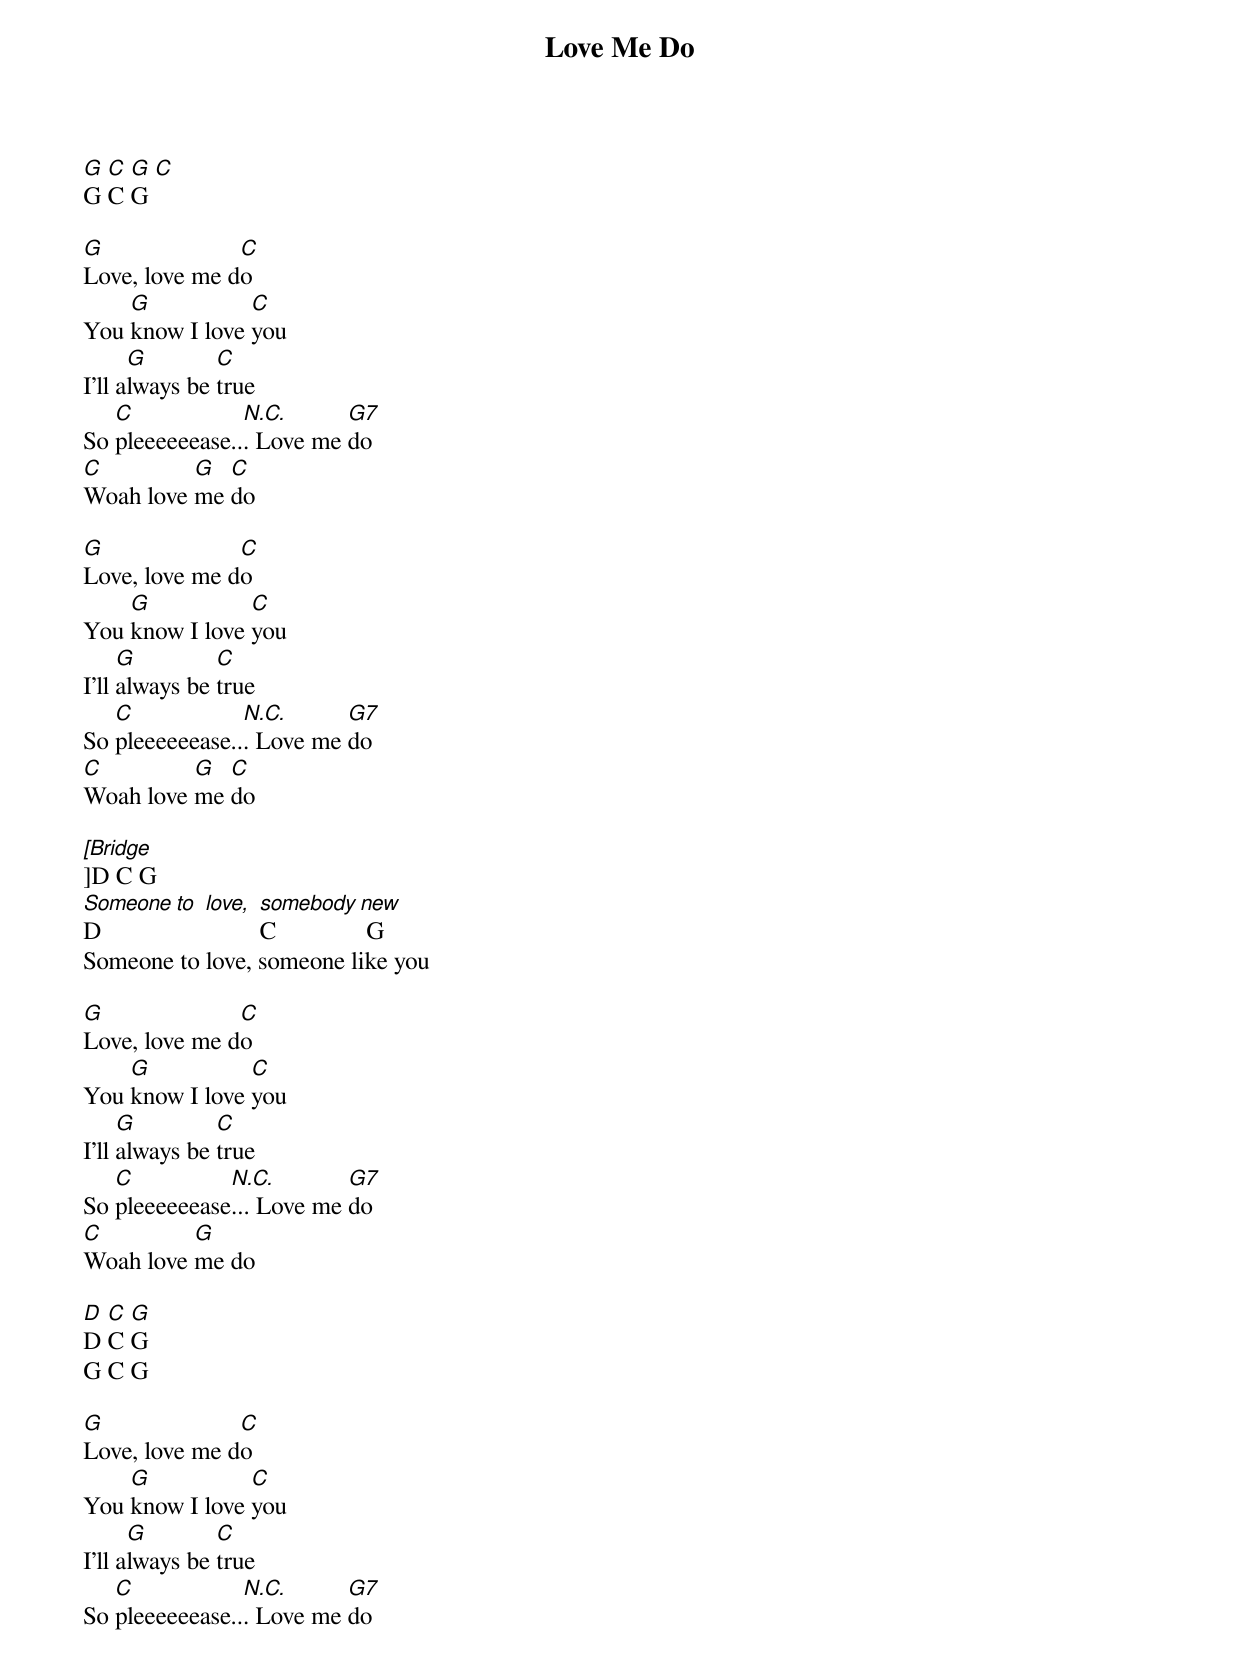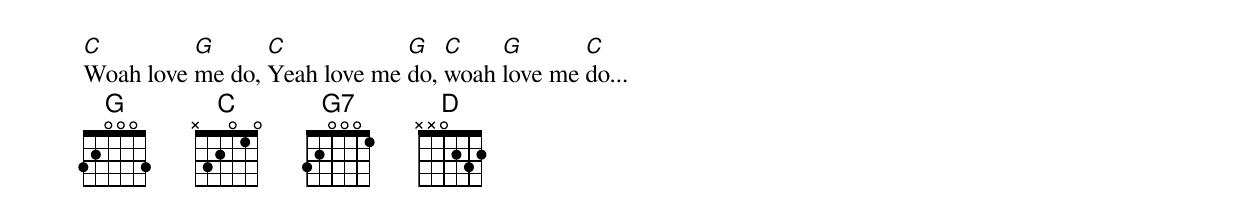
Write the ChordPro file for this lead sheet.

{title: Love Me Do}
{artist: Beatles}
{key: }
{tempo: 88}

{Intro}
[G]G [C]C [G]G [C]

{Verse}
[G]Love, love me d[C]o
You [G]know I love [C]you
I'll a[G]lways be [C]true
So [C]pleeeeeease..[N.C.]. Love me [G7]do
[C]Woah love [G]me [C]do

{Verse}
[G]Love, love me d[C]o
You [G]know I love [C]you
I'll [G]always be [C]true
So [C]pleeeeeease..[N.C.]. Love me [G7]do
[C]Woah love [G]me [C]do

[[Bridge]]D C G
[Someone]D [to] [love,] [somebody]C [new] G
Someone to love, someone like you

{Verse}
[G]Love, love me d[C]o
You [G]know I love [C]you
I'll [G]always be [C]true
So [C]pleeeeeease[N.C.]... Love me [G7]do
[C]Woah love [G]me do

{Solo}
[D]D [C]C [G]G
G C G

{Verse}
[G]Love, love me d[C]o
You [G]know I love [C]you
I'll a[G]lways be [C]true
So [C]pleeeeeease..[N.C.]. Love me [G7]do
[C]Woah love [G]me do, [C]Yeah love me [G]do, [C]woah [G]love me [C]do...
